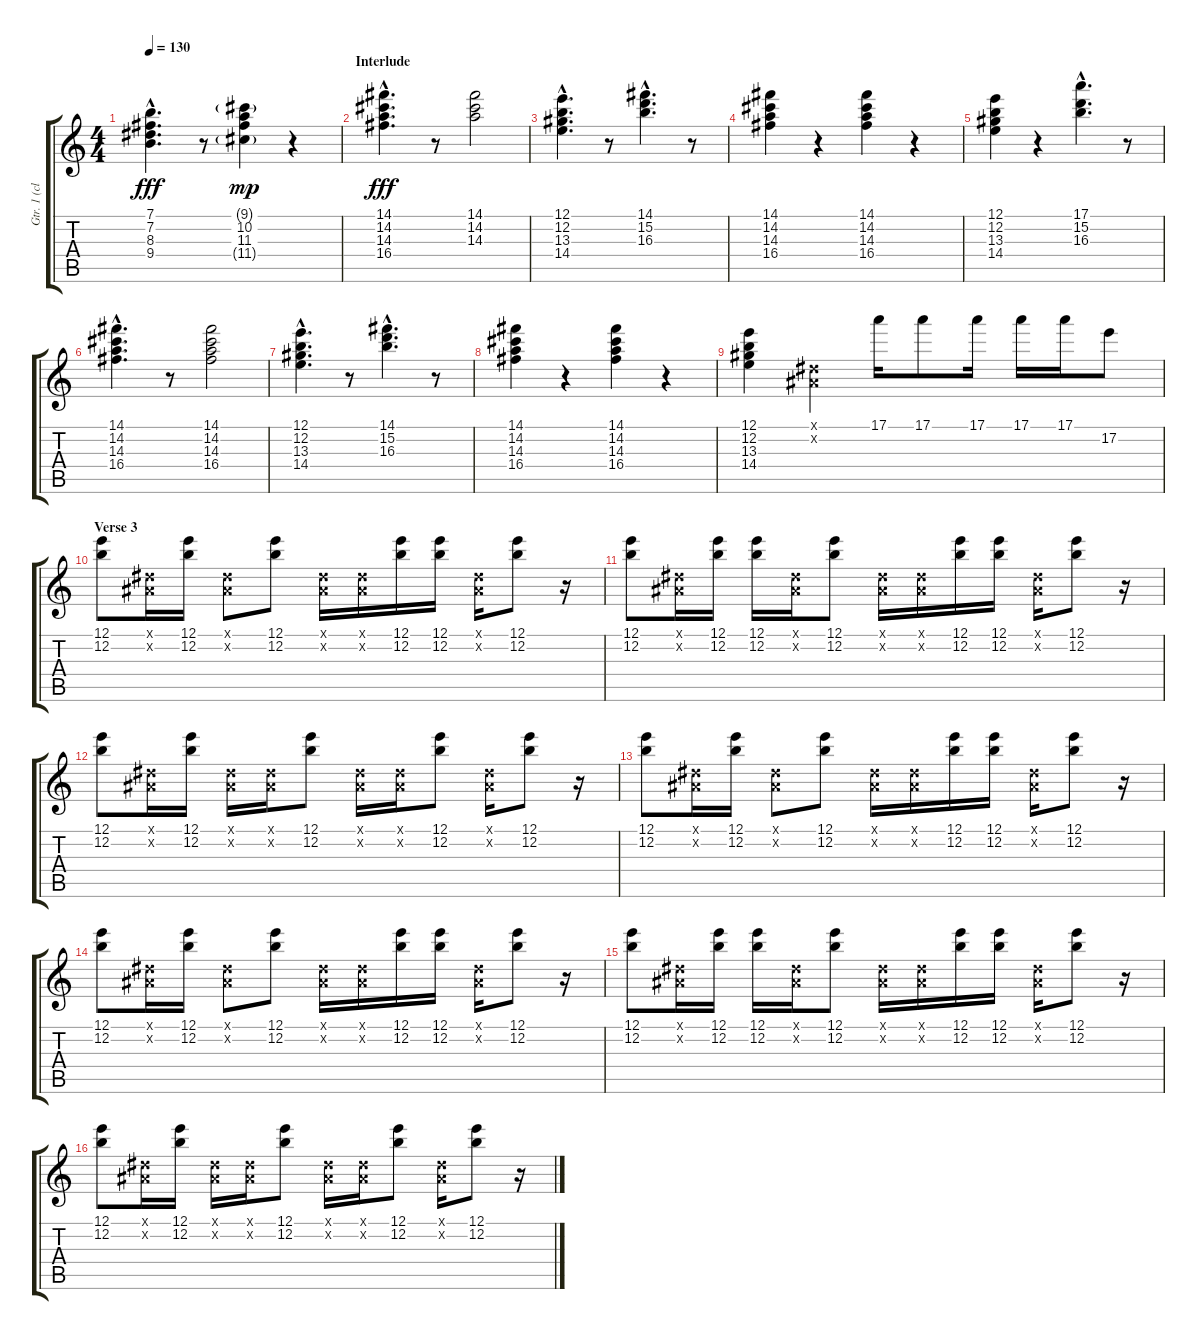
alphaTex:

\track ("Gtr. 1 (clean)" "Gtr. 1 (cl") {instrument electricguitarclean}
\staff {score tabs}
\tuning (E4 B3 G3 D3 A2 E2) {hide}
\ts (4 4)
\tempo 130
\clef g2
\ks c
(7.1{hac} 7.2{hac} 8.3{hac} 9.4{hac}).4{d dy fff} r.8 (9.1{g} 10.2 11.3 11.4{g}).4{dy mp} r.4 |
\section ("" "Interlude")
(14.1{hac} 14.2{hac} 14.3{hac} 16.4{hac}).4{d dy fff} r.8 (14.1 14.2 14.3).2 |
(12.1{hac} 12.2{hac} 13.3{hac} 14.4{hac}).4{d} r.8 (14.1{hac} 15.2{hac} 16.3{hac}).4{d} r.8 |
(14.1 14.2 14.3 16.4).4 r.4 (14.1 14.2 14.3 16.4).4 r.4 |
(12.1 12.2 13.3 14.4).4 r.4 (17.1{hac} 15.2{hac} 16.3{hac}).4{d} r.8 |
(14.1{hac} 14.2{hac} 14.3{hac} 16.4{hac}).4{d} r.8 (14.1 14.2 14.3 16.4).2 |
(12.1{hac} 12.2{hac} 13.3{hac} 14.4{hac}).4{d} r.8 (14.1{hac} 15.2{hac} 16.3{hac}).4{d} r.8 |
(14.1 14.2 14.3 16.4).4 r.4 (14.1 14.2 14.3 16.4).4 r.4 |
(12.1 12.2 13.3 14.4).4 (-1.1{x} -1.2{x}).4 17.1.16 17.1.8 17.1.16 17.1.16 17.1.16 17.2.8 |
\section ("" "Verse 3")
(12.1 12.2).8 (-1.1{x} -1.2{x}).16 (12.1 12.2).16 (-1.1{x} -1.2{x}).8 (12.1 12.2).8 (-1.1{x} -1.2{x}).16 (-1.1{x} -1.2{x}).16 (12.1 12.2).16 (12.1 12.2).16 (-1.1{x} -1.2{x}).16 (12.1 12.2).8 r.16 |
(12.1 12.2).8 (-1.1{x} -1.2{x}).16 (12.1 12.2).16 (12.1 12.2).16 (-1.1{x} -1.2{x}).16 (12.1 12.2).8 (-1.1{x} -1.2{x}).16 (-1.1{x} -1.2{x}).16 (12.1 12.2).16 (12.1 12.2).16 (-1.1{x} -1.2{x}).16 (12.1 12.2).8 r.16 |
(12.1 12.2).8 (-1.1{x} -1.2{x}).16 (12.1 12.2).16 (-1.1{x} -1.2{x}).16 (-1.1{x} -1.2{x}).16 (12.1 12.2).8 (-1.1{x} -1.2{x}).16 (-1.1{x} -1.2{x}).16 (12.1 12.2).8 (-1.1{x} -1.2{x}).16 (12.1 12.2).8 r.16 |
(12.1 12.2).8 (-1.1{x} -1.2{x}).16 (12.1 12.2).16 (-1.1{x} -1.2{x}).8 (12.1 12.2).8 (-1.1{x} -1.2{x}).16 (-1.1{x} -1.2{x}).16 (12.1 12.2).16 (12.1 12.2).16 (-1.1{x} -1.2{x}).16 (12.1 12.2).8 r.16 |
(12.1 12.2).8 (-1.1{x} -1.2{x}).16 (12.1 12.2).16 (-1.1{x} -1.2{x}).8 (12.1 12.2).8 (-1.1{x} -1.2{x}).16 (-1.1{x} -1.2{x}).16 (12.1 12.2).16 (12.1 12.2).16 (-1.1{x} -1.2{x}).16 (12.1 12.2).8 r.16 |
(12.1 12.2).8 (-1.1{x} -1.2{x}).16 (12.1 12.2).16 (12.1 12.2).16 (-1.1{x} -1.2{x}).16 (12.1 12.2).8 (-1.1{x} -1.2{x}).16 (-1.1{x} -1.2{x}).16 (12.1 12.2).16 (12.1 12.2).16 (-1.1{x} -1.2{x}).16 (12.1 12.2).8 r.16 |
(12.1 12.2).8 (-1.1{x} -1.2{x}).16 (12.1 12.2).16 (-1.1{x} -1.2{x}).16 (-1.1{x} -1.2{x}).16 (12.1 12.2).8 (-1.1{x} -1.2{x}).16 (-1.1{x} -1.2{x}).16 (12.1 12.2).8 (-1.1{x} -1.2{x}).16 (12.1 12.2).8 r.16
